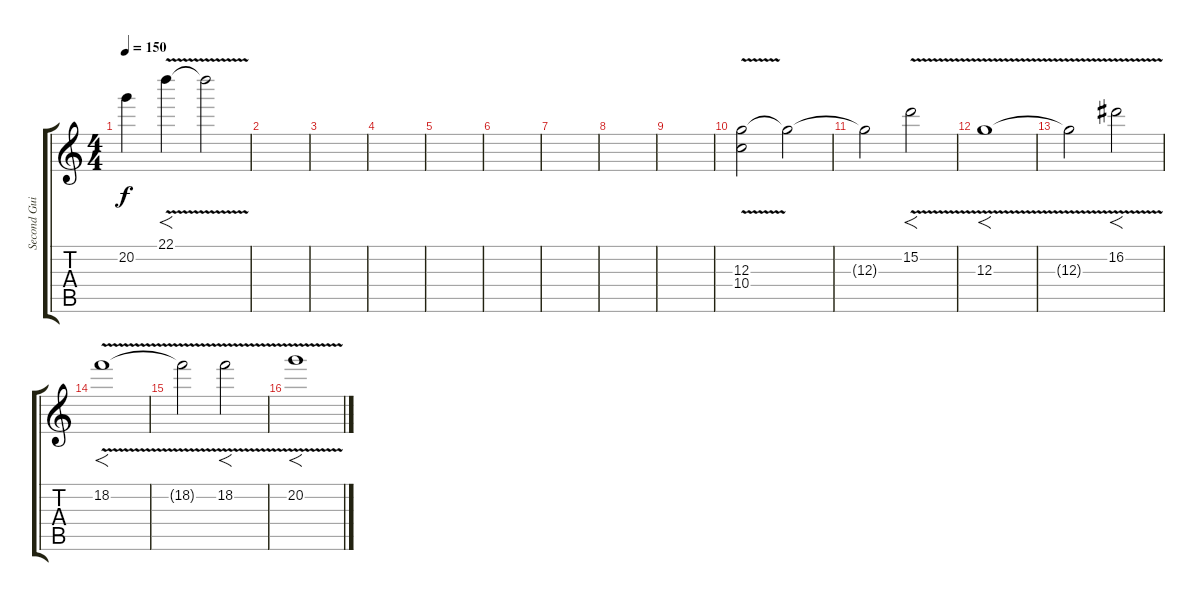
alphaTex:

\track ("Second Guitar" "Second Gui") {instrument distortionguitar}
\staff {score tabs}
\tuning (E4 B3 G3 D3 A2 E2) {hide}
\ts (4 4)
\tempo 150
\clef g2
\ks c
20.2{t}.4{dy f} 22.1{v}.4{f} 22.1{t}.2 |
|
|
|
|
|
|
|
|
(12.3 10.4{v}).2{volume 13} 12.3{t}.2 |
12.3{t}.2 15.2{v}.2{f} |
12.3{v}.1{f} |
12.3{t}.2 16.2{v}.2{f} |
18.2{v}.1{f} |
18.2{t}.2 18.2{v}.2{f} |
20.2{v}.1{f}
